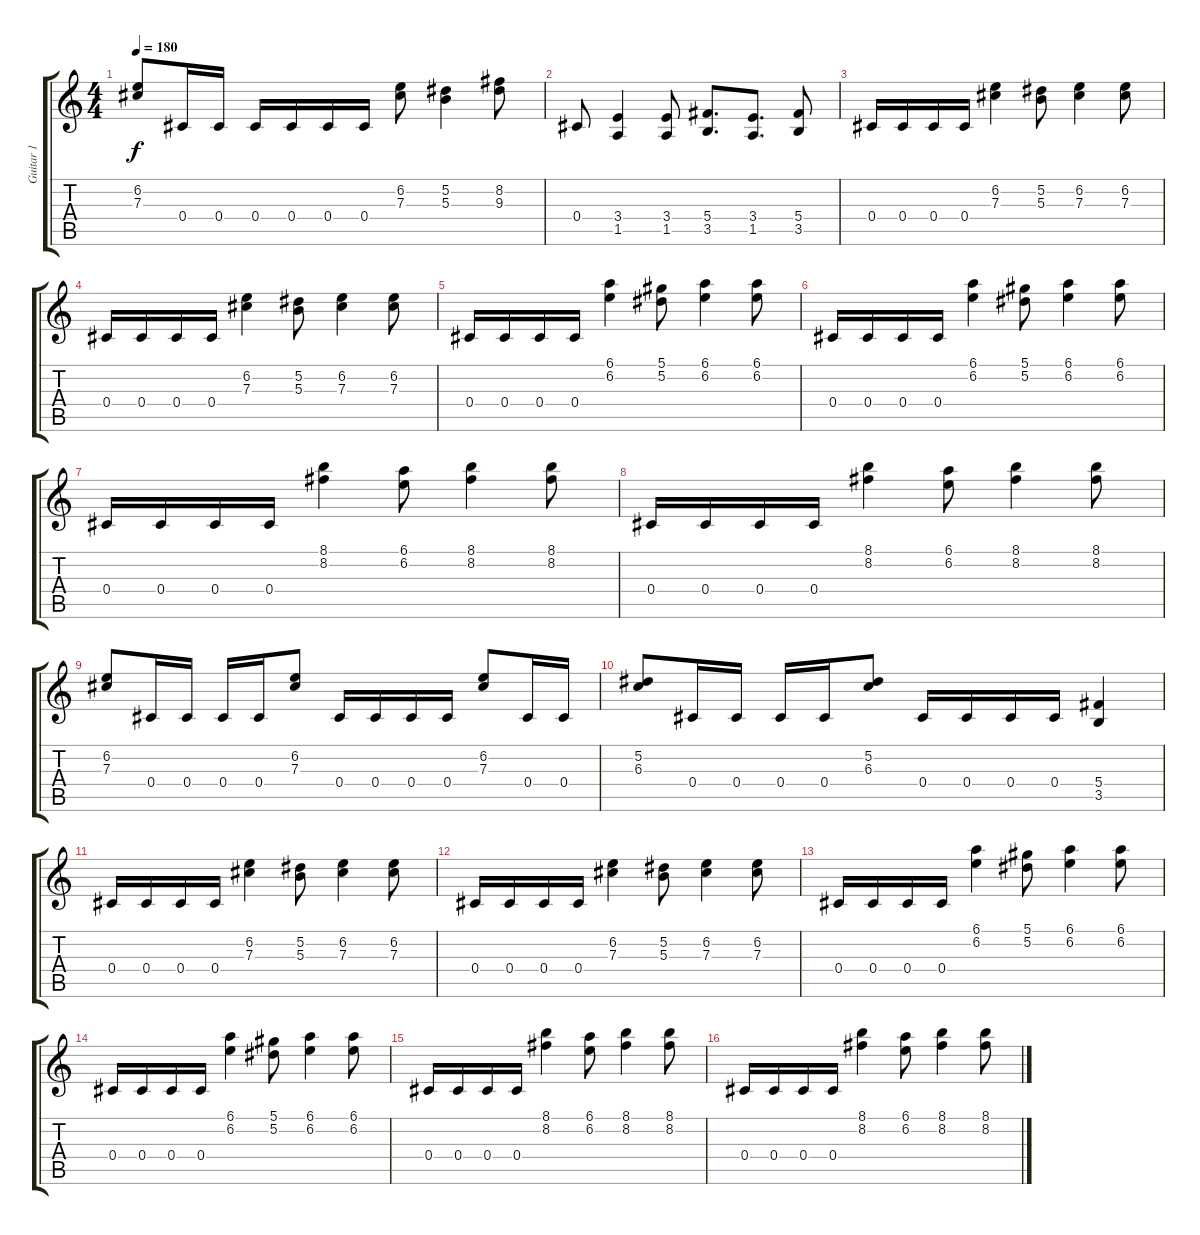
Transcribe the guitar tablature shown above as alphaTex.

\track ("Guitar 1" "Guitar 1") {instrument overdrivenguitar}
\staff {score tabs}
\tuning (Eb4 Bb3 Gb3 Db3 Ab2 Eb2) {hide}
\ts (4 4)
\tempo 180
\clef g2
\ks c
(6.2 7.3).8{dy f} 0.4.16 0.4.16 0.4.16 0.4.16 0.4.16 0.4.16 (6.2 7.3).8 (5.2 5.3).4 (8.2 9.3).8 |
0.4.8 (3.4 1.5).4 (3.4 1.5).8 (5.4 3.5).8{d} (3.4 1.5).8{d} (5.4 3.5).8 |
0.4.16 0.4.16 0.4.16 0.4.16 (6.2 7.3).4 (5.2 5.3).8 (6.2 7.3).4 (6.2 7.3).8 |
0.4.16 0.4.16 0.4.16 0.4.16 (6.2 7.3).4 (5.2 5.3).8 (6.2 7.3).4 (6.2 7.3).8 |
0.4.16 0.4.16 0.4.16 0.4.16 (6.1 6.2).4 (5.1 5.2).8 (6.1 6.2).4 (6.1 6.2).8 |
0.4.16 0.4.16 0.4.16 0.4.16 (6.1 6.2).4 (5.1 5.2).8 (6.1 6.2).4 (6.1 6.2).8 |
0.4.16 0.4.16 0.4.16 0.4.16 (8.1 8.2).4 (6.1 6.2).8 (8.1 8.2).4 (8.1 8.2).8 |
0.4.16 0.4.16 0.4.16 0.4.16 (8.1 8.2).4 (6.1 6.2).8 (8.1 8.2).4 (8.1 8.2).8 |
(6.2 7.3).8 0.4.16 0.4.16 0.4.16 0.4.16 (6.2 7.3).8 0.4.16 0.4.16 0.4.16 0.4.16 (6.2 7.3).8 0.4.16 0.4.16 |
(5.2 6.3).8 0.4.16 0.4.16 0.4.16 0.4.16 (5.2 6.3).8 0.4.16 0.4.16 0.4.16 0.4.16 (5.4 3.5).4 |
0.4.16 0.4.16 0.4.16 0.4.16 (6.2 7.3).4 (5.2 5.3).8 (6.2 7.3).4 (6.2 7.3).8 |
0.4.16 0.4.16 0.4.16 0.4.16 (6.2 7.3).4 (5.2 5.3).8 (6.2 7.3).4 (6.2 7.3).8 |
0.4.16 0.4.16 0.4.16 0.4.16 (6.1 6.2).4 (5.1 5.2).8 (6.1 6.2).4 (6.1 6.2).8 |
0.4.16 0.4.16 0.4.16 0.4.16 (6.1 6.2).4 (5.1 5.2).8 (6.1 6.2).4 (6.1 6.2).8 |
0.4.16 0.4.16 0.4.16 0.4.16 (8.1 8.2).4 (6.1 6.2).8 (8.1 8.2).4 (8.1 8.2).8 |
0.4.16 0.4.16 0.4.16 0.4.16 (8.1 8.2).4 (6.1 6.2).8 (8.1 8.2).4 (8.1 8.2).8
